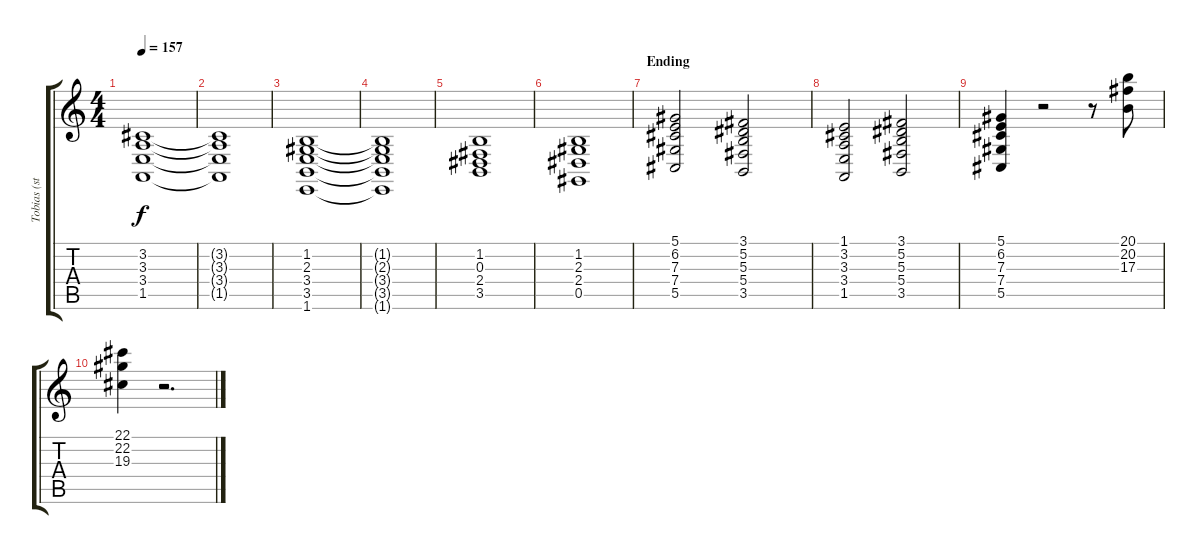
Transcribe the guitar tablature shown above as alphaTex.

\track ("Tobias (strings)" "Tobias (st") {instrument synthstrings1}
\staff {score tabs}
\tuning (Eb4 Bb3 Gb3 Db3 Ab2 Eb2) {hide}
\ts (4 4)
\tempo 157
\clef g2
\ks c
(3.2 3.3 3.4 1.5).1{dy f} |
(3.2{t} 3.3{t} 3.4{t} 1.5{t}).1 |
(1.2 2.3 3.4 3.5 1.6).1 |
(1.2{t} 2.3{t} 3.4{t} 3.5{t} 1.6{t}).1 |
(1.2 0.3 2.4 3.5).1 |
(1.2 2.3 2.4 0.5).1 |
\section ("" "Ending")
(5.1 6.2 7.3 7.4 5.5).2 (3.1 5.2 5.3 5.4 3.5).2 |
(1.1 3.2 3.3 3.4 1.5).2 (3.1 5.2 5.3 5.4 3.5).2 |
(5.1 6.2 7.3 7.4 5.5).4 r.2 r.8{volume 10 instrument orchestrahit} (20.1 20.2 17.3).8 |
(22.1 22.2 19.3).4 r.2{d}
